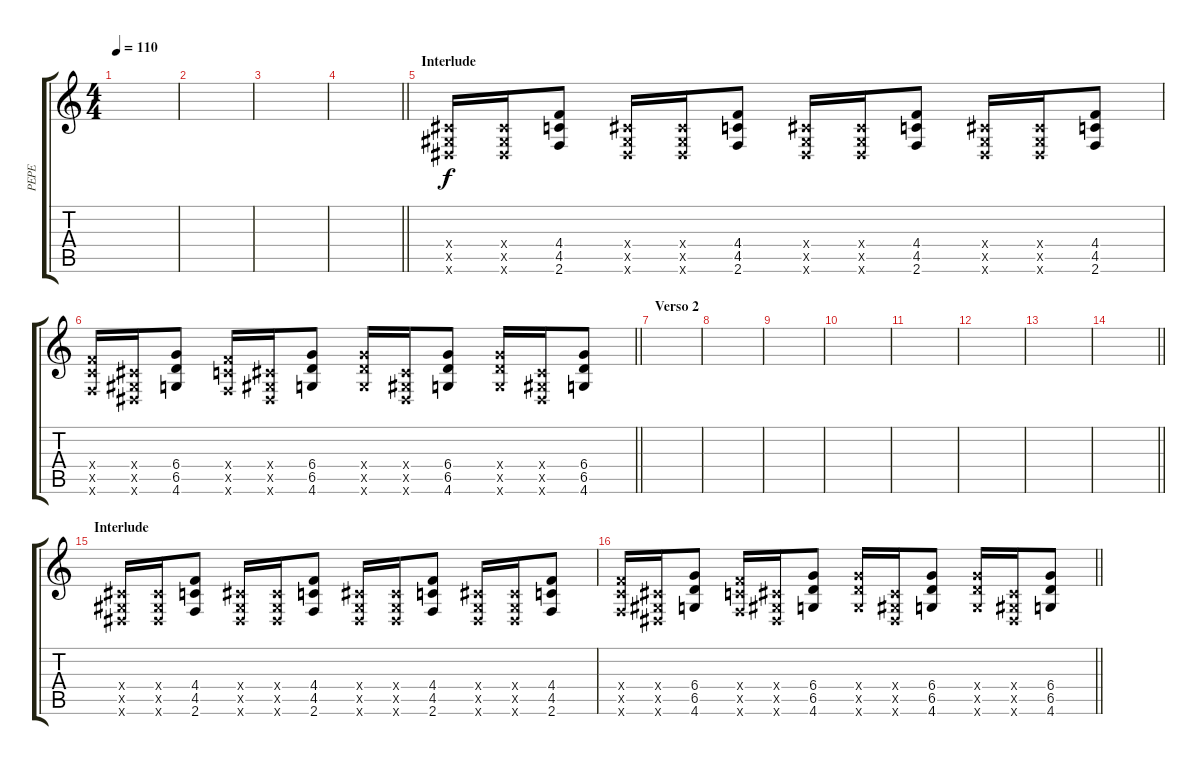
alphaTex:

\track ("PEPE" "PEPE") {instrument distortionguitar}
\staff {score tabs}
\tuning (Eb4 Bb3 Gb3 Db3 Ab2 Eb2) {hide}
\ts (4 4)
\tempo 110
\clef g2
\ks c
|
|
|
\barLineRight lightlight
|
\section ("" "Interlude")
(0.4{x} 0.5{x} 0.6{x}).16 (0.4{x} 0.5{x} 0.6{x}).16 (4.4 4.5 2.6).8 (0.4{x} 0.5{x} 0.6{x}).16 (0.4{x} 0.5{x} 0.6{x}).16 (4.4 4.5 2.6).8 (0.4{x} 0.5{x} 0.6{x}).16 (0.4{x} 0.5{x} 0.6{x}).16 (4.4 4.5 2.6).8 (0.4{x} 0.5{x} 0.6{x}).16 (0.4{x} 0.5{x} 0.6{x}).16 (4.4 4.5 2.6).8 |
\barLineRight lightlight
(4.4{x} 4.5{x} 2.6{x}).16 (0.4{x} 0.5{x} 0.6{x}).16 (6.4 6.5 4.6).8 (4.4{x} 4.5{x} 2.6{x}).16 (0.4{x} 0.5{x} 0.6{x}).16 (6.4 6.5 4.6).8 (6.4{x} 6.5{x} 4.6{x}).16 (0.4{x} 0.5{x} 0.6{x}).16 (6.4 6.5 4.6).8 (6.4{x} 6.5{x} 4.6{x}).16 (0.4{x} 0.5{x} 0.6{x}).16 (6.4 6.5 4.6).8 |
\section ("" "Verso 2")
|
|
|
|
|
|
|
\barLineRight lightlight
|
\section ("" "Interlude")
(0.4{x} 0.5{x} 0.6{x}).16 (0.4{x} 0.5{x} 0.6{x}).16 (4.4 4.5 2.6).8 (0.4{x} 0.5{x} 0.6{x}).16 (0.4{x} 0.5{x} 0.6{x}).16 (4.4 4.5 2.6).8 (0.4{x} 0.5{x} 0.6{x}).16 (0.4{x} 0.5{x} 0.6{x}).16 (4.4 4.5 2.6).8 (0.4{x} 0.5{x} 0.6{x}).16 (0.4{x} 0.5{x} 0.6{x}).16 (4.4 4.5 2.6).8 |
\barLineRight lightlight
(4.4{x} 4.5{x} 2.6{x}).16 (0.4{x} 0.5{x} 0.6{x}).16 (6.4 6.5 4.6).8 (4.4{x} 4.5{x} 2.6{x}).16 (0.4{x} 0.5{x} 0.6{x}).16 (6.4 6.5 4.6).8 (6.4{x} 6.5{x} 4.6{x}).16 (0.4{x} 0.5{x} 0.6{x}).16 (6.4 6.5 4.6).8 (6.4{x} 6.5{x} 4.6{x}).16 (0.4{x} 0.5{x} 0.6{x}).16 (6.4 6.5 4.6).8
